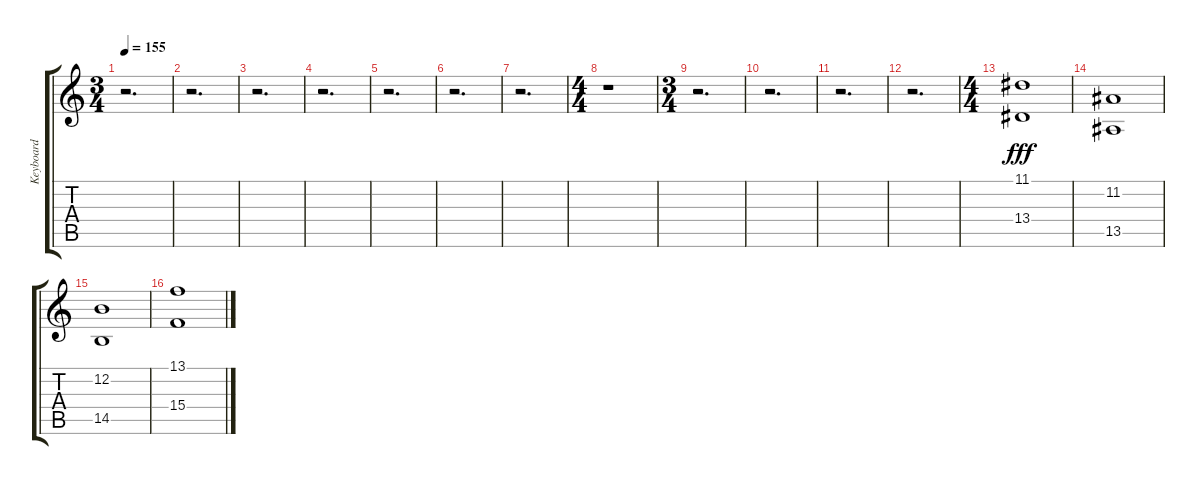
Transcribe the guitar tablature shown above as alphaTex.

\track ("Keyboard" "Keyboard") {instrument stringensemble1}
\staff {score tabs}
\tuning (E4 B3 G3 D3 A2 E2) {hide}
\ts (3 4)
\tempo 155
\clef g2
\ks c
r.2{d dy fff} |
r.2{d} |
r.2{d} |
r.2{d} |
r.2{d} |
r.2{d} |
r.2{d} |
\ts (4 4)
r.1 |
\ts (3 4)
r.2{d} |
r.2{d} |
r.2{d} |
r.2{d} |
\ts (4 4)
(11.1 13.4).1{volume 10} |
(11.2 13.5).1 |
(12.2 14.5).1 |
(13.1 15.4).1
